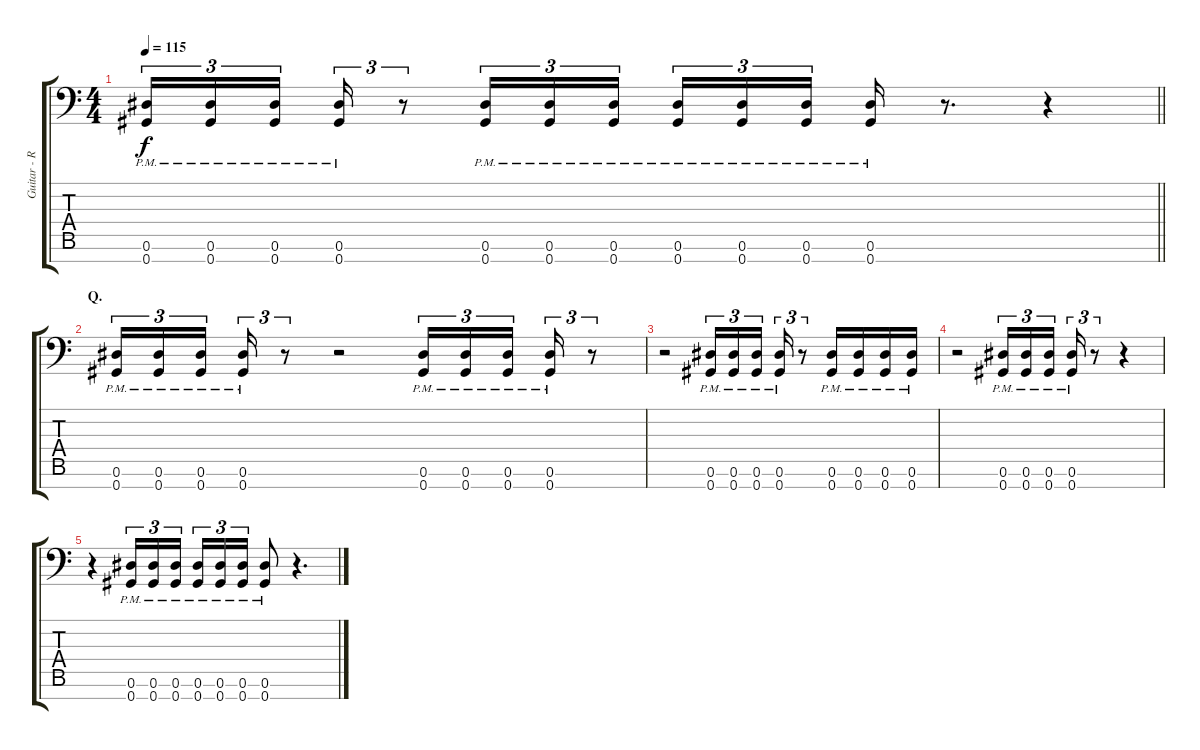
\track ("Guitar - Right" "Guitar - R") {instrument distortionguitar}
\staff {score tabs}
\tuning (Eb4 Bb3 F3 Db3 Ab2 Eb2 Ab1) {hide}
\ts (4 4)
\tempo 115
\clef f4
\barLineRight lightlight
\ks c
(0.6{pm} 0.7{pm}).16{tu (3 2) dy f} (0.6{pm} 0.7{pm}).16{tu (3 2)} (0.6{pm} 0.7{pm}).16{tu (3 2) beam splitsecondary} (0.6{pm} 0.7{pm}).16{tu (3 2)} r.8{tu (3 2)} (0.6{pm} 0.7{pm}).16{tu (3 2)} (0.6{pm} 0.7{pm}).16{tu (3 2)} (0.6{pm} 0.7{pm}).16{tu (3 2) beam splitsecondary} (0.6{pm} 0.7{pm}).16{tu (3 2)} (0.6{pm} 0.7{pm}).16{tu (3 2)} (0.6{pm} 0.7{pm}).16{tu (3 2)} (0.6{pm} 0.7{pm}).16 r.8{d} r.4 |
\section ("" "Q.")
(0.6{pm} 0.7{pm}).16{tu (3 2)} (0.6{pm} 0.7{pm}).16{tu (3 2)} (0.6{pm} 0.7{pm}).16{tu (3 2) beam splitsecondary} (0.6{pm} 0.7{pm}).16{tu (3 2)} r.8{tu (3 2)} r.2 (0.6{pm} 0.7{pm}).16{tu (3 2)} (0.6{pm} 0.7{pm}).16{tu (3 2)} (0.6{pm} 0.7{pm}).16{tu (3 2) beam splitsecondary} (0.6{pm} 0.7{pm}).16{tu (3 2)} r.8{tu (3 2)} |
r.2 (0.6{pm} 0.7{pm}).16{tu (3 2)} (0.6{pm} 0.7{pm}).16{tu (3 2)} (0.6{pm} 0.7{pm}).16{tu (3 2) beam splitsecondary} (0.6{pm} 0.7{pm}).16{tu (3 2)} r.8{tu (3 2)} (0.6{pm} 0.7{pm}).16 (0.6{pm} 0.7{pm}).16 (0.6{pm} 0.7{pm}).16 (0.6{pm} 0.7{pm}).16 |
r.2 (0.6{pm} 0.7{pm}).16{tu (3 2)} (0.6{pm} 0.7{pm}).16{tu (3 2)} (0.6{pm} 0.7{pm}).16{tu (3 2) beam splitsecondary} (0.6{pm} 0.7{pm}).16{tu (3 2)} r.8{tu (3 2)} r.4 |
r.4 (0.6{pm} 0.7{pm}).16{tu (3 2)} (0.6{pm} 0.7{pm}).16{tu (3 2)} (0.6{pm} 0.7{pm}).16{tu (3 2) beam splitsecondary} (0.6{pm} 0.7{pm}).16{tu (3 2)} (0.6{pm} 0.7{pm}).16{tu (3 2)} (0.6{pm} 0.7{pm}).16{tu (3 2)} (0.6{pm} 0.7{pm}).8 r.4{d}
